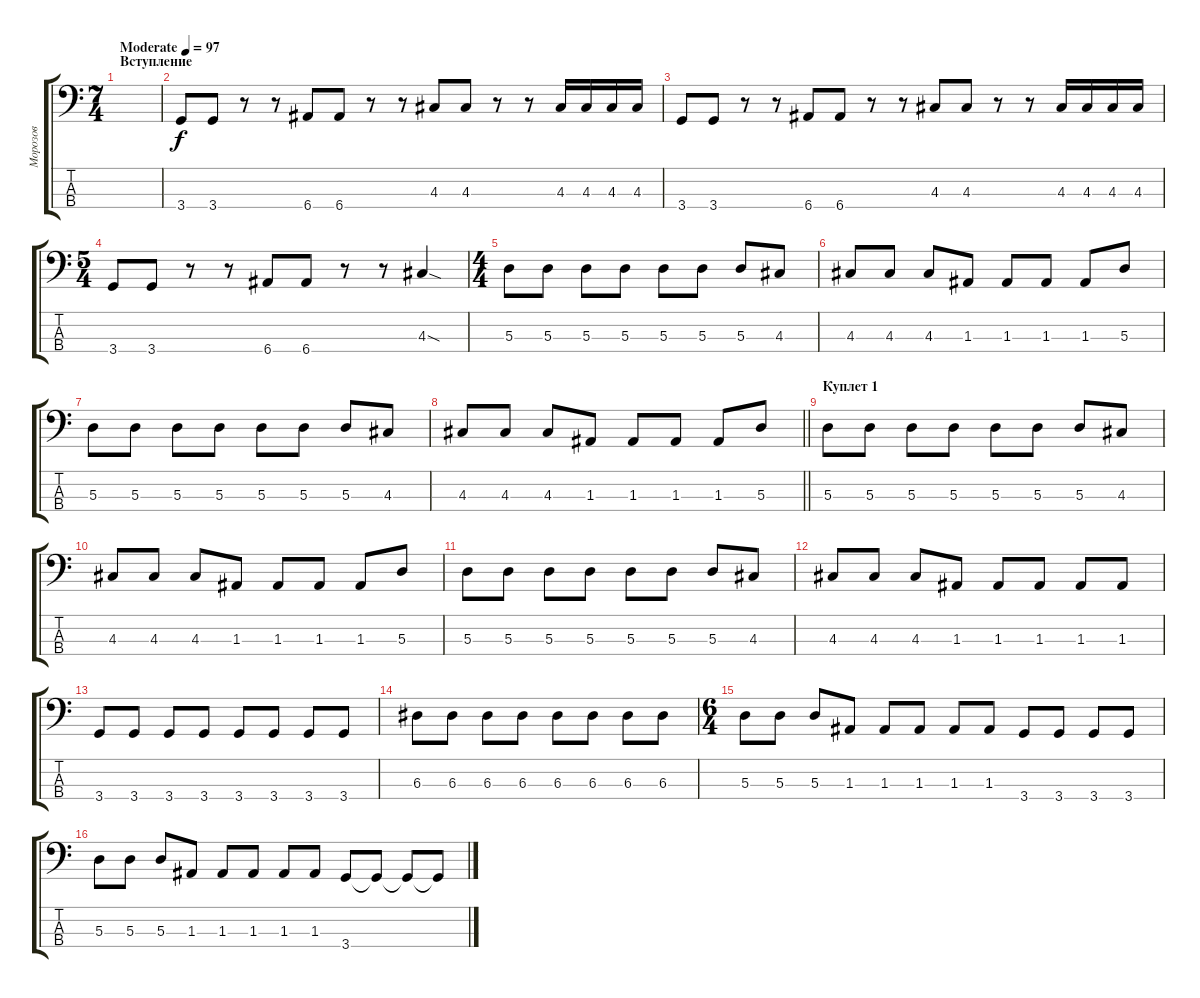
\track ("Морозов" "Морозов") {instrument electricbassfinger}
\staff {score tabs}
\tuning (G2 D2 A1 E1) {hide}
\ts (7 4)
\section ("" "Вступление")
\tempo (97 "Moderate")
\clef f4
\ks c
|
3.4.8 3.4.8 r.8 r.8 6.4.8 6.4.8 r.8 r.8 4.3.8 4.3.8 r.8 r.8 4.3.16 4.3.16 4.3.16 4.3.16 |
3.4.8 3.4.8 r.8 r.8 6.4.8 6.4.8 r.8 r.8 4.3.8 4.3.8 r.8 r.8 4.3.16 4.3.16 4.3.16 4.3.16 |
\ts (5 4)
3.4.8 3.4.8 r.8 r.8 6.4.8 6.4.8 r.8 r.8 4.3{sod}.4 |
\ts (4 4)
5.3.8 5.3.8 5.3.8 5.3.8 5.3.8 5.3.8 5.3.8 4.3.8 |
4.3.8 4.3.8 4.3.8 1.3.8 1.3.8 1.3.8 1.3.8 5.3.8 |
5.3.8 5.3.8 5.3.8 5.3.8 5.3.8 5.3.8 5.3.8 4.3.8 |
\barLineRight lightlight
4.3.8 4.3.8 4.3.8 1.3.8 1.3.8 1.3.8 1.3.8 5.3.8 |
\section ("" "Куплет 1")
5.3.8 5.3.8 5.3.8 5.3.8 5.3.8 5.3.8 5.3.8 4.3.8 |
4.3.8 4.3.8 4.3.8 1.3.8 1.3.8 1.3.8 1.3.8 5.3.8 |
5.3.8 5.3.8 5.3.8 5.3.8 5.3.8 5.3.8 5.3.8 4.3.8 |
4.3.8 4.3.8 4.3.8 1.3.8 1.3.8 1.3.8 1.3.8 1.3.8 |
3.4.8 3.4.8 3.4.8 3.4.8 3.4.8 3.4.8 3.4.8 3.4.8 |
6.3.8 6.3.8 6.3.8 6.3.8 6.3.8 6.3.8 6.3.8 6.3.8 |
\ts (6 4)
5.3.8 5.3.8 5.3.8 1.3.8 1.3.8 1.3.8 1.3.8 1.3.8 3.4.8 3.4.8 3.4.8 3.4.8 |
5.3.8 5.3.8 5.3.8 1.3.8 1.3.8 1.3.8 1.3.8 1.3.8 3.4.8 3.4{t}.8 3.4{t}.8 3.4{t}.8
